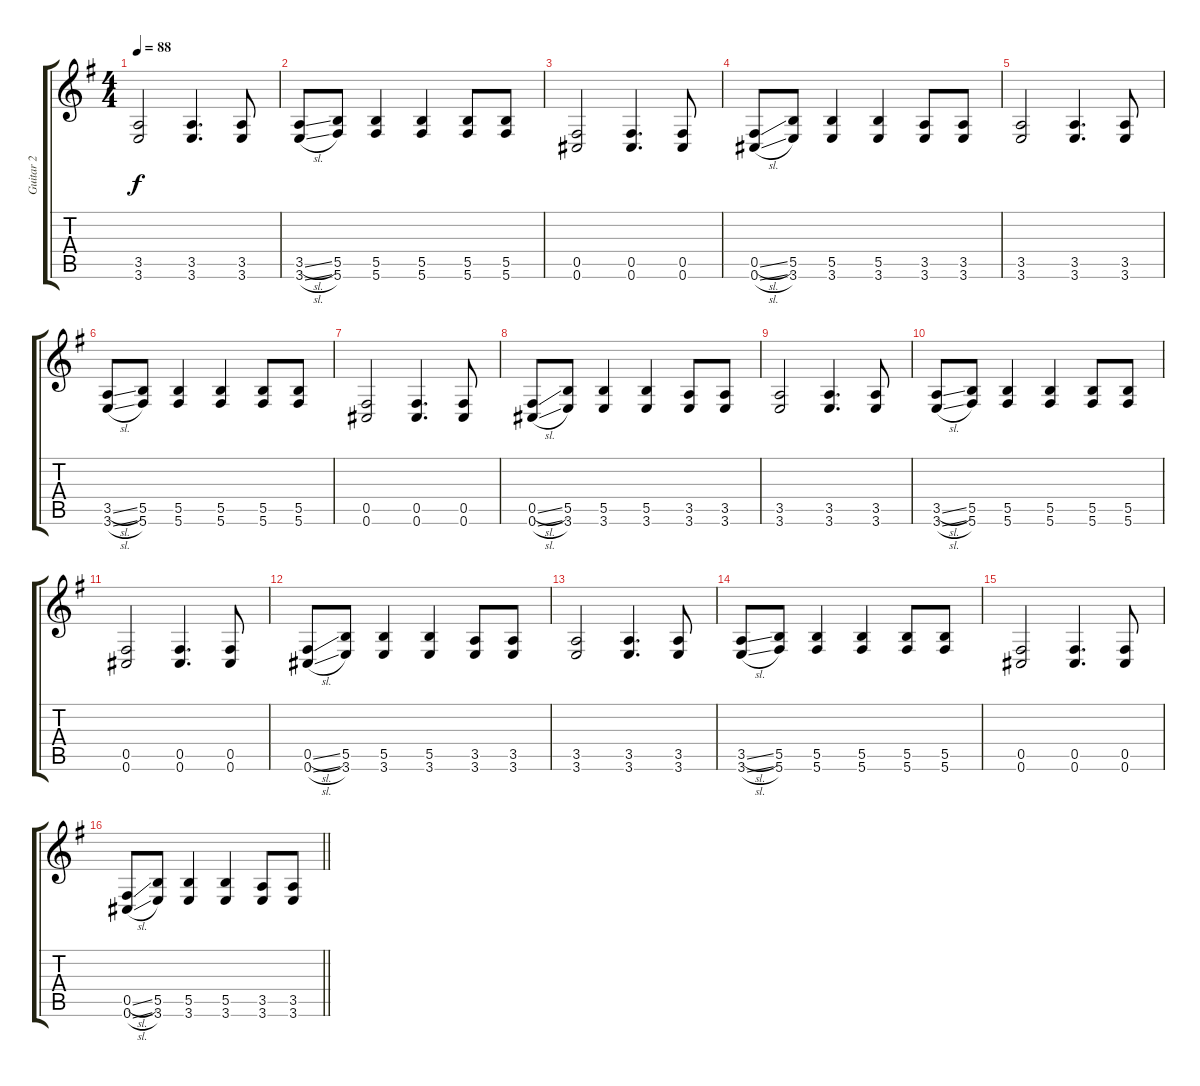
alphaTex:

\track ("Guitar 2" "Guitar 2") {instrument distortionguitar}
\staff {score tabs}
\tuning (Db4 Ab3 E3 B2 Gb2 Db2) {hide}
\ts (4 4)
\tempo 88
\clef g2
\ks g
(3.5 3.6).2{dy f} (3.5 3.6).4{d} (3.5 3.6).8 |
(3.5{sl} 3.6{sl}).8 (5.5 5.6).8 (5.5 5.6).4 (5.5 5.6).4 (5.5 5.6).8 (5.5 5.6).8 |
(0.5 0.6).2 (0.5 0.6).4{d} (0.5 0.6).8 |
(0.5{sl} 0.6{sl}).8 (5.5 3.6).8 (5.5 3.6).4 (5.5 3.6).4 (3.5 3.6).8 (3.5 3.6).8 |
(3.5 3.6).2 (3.5 3.6).4{d} (3.5 3.6).8 |
(3.5{sl} 3.6{sl}).8 (5.5 5.6).8 (5.5 5.6).4 (5.5 5.6).4 (5.5 5.6).8 (5.5 5.6).8 |
(0.5 0.6).2 (0.5 0.6).4{d} (0.5 0.6).8 |
(0.5{sl} 0.6{sl}).8 (5.5 3.6).8 (5.5 3.6).4 (5.5 3.6).4 (3.5 3.6).8 (3.5 3.6).8 |
(3.5 3.6).2 (3.5 3.6).4{d} (3.5 3.6).8 |
(3.5{sl} 3.6{sl}).8 (5.5 5.6).8 (5.5 5.6).4 (5.5 5.6).4 (5.5 5.6).8 (5.5 5.6).8 |
(0.5 0.6).2 (0.5 0.6).4{d} (0.5 0.6).8 |
(0.5{sl} 0.6{sl}).8 (5.5 3.6).8 (5.5 3.6).4 (5.5 3.6).4 (3.5 3.6).8 (3.5 3.6).8 |
(3.5 3.6).2 (3.5 3.6).4{d} (3.5 3.6).8 |
(3.5{sl} 3.6{sl}).8 (5.5 5.6).8 (5.5 5.6).4 (5.5 5.6).4 (5.5 5.6).8 (5.5 5.6).8 |
(0.5 0.6).2 (0.5 0.6).4{d} (0.5 0.6).8 |
\barLineRight lightlight
(0.5{sl} 0.6{sl}).8 (5.5 3.6).8 (5.5 3.6).4 (5.5 3.6).4 (3.5 3.6).8 (3.5 3.6).8
